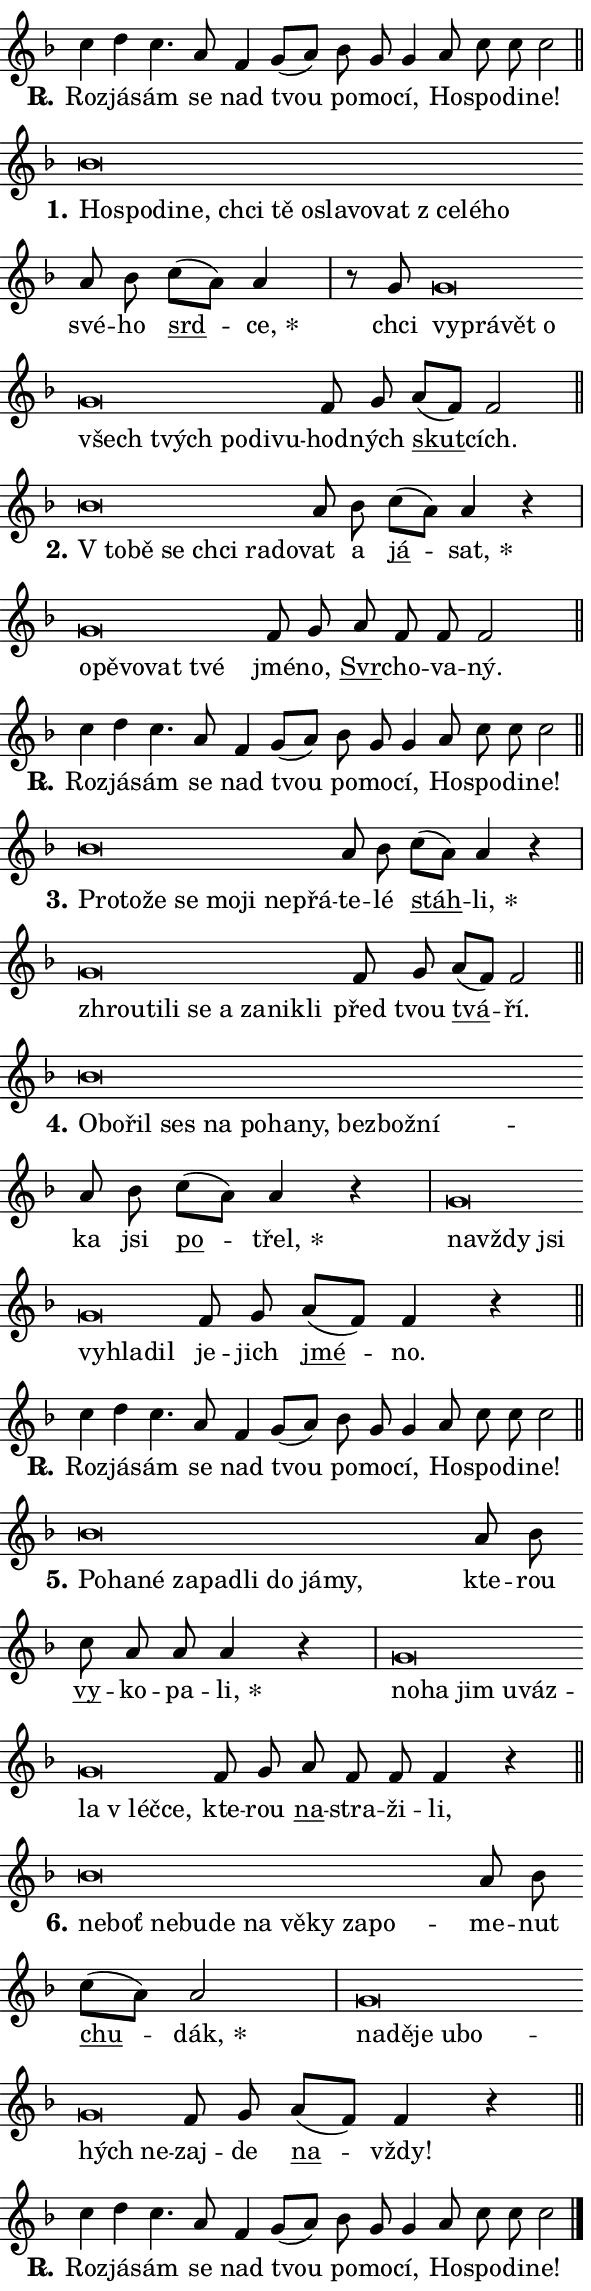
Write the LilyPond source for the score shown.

\version "2.24.0"
\header { tagline = "" }
\paper {
  indent = 0\cm
  top-margin = 0\cm
  right-margin = 0.13\cm % to fit lyric hyphens
  bottom-margin = 0\cm
  left-margin = 0\cm
  paper-width = 10\cm
  page-breaking = #ly:one-page-breaking
  system-system-spacing.basic-distance = #11
  score-system-spacing.basic-distance = #11
  ragged-last = ##f
}


%% Author: Thomas Morley
%% https://lists.gnu.org/archive/html/lilypond-user/2020-05/msg00002.html
#(define (line-position grob)
"Returns position of @var[grob} in current system:
   @code{'start}, if at first time-step
   @code{'end}, if at last time-step
   @code{'middle} otherwise
"
  (let* ((col (ly:item-get-column grob))
         (ln (ly:grob-object col 'left-neighbor))
         (rn (ly:grob-object col 'right-neighbor))
         (col-to-check-left (if (ly:grob? ln) ln col))
         (col-to-check-right (if (ly:grob? rn) rn col))
         (break-dir-left
           (and
             (ly:grob-property col-to-check-left 'non-musical #f)
             (ly:item-break-dir col-to-check-left)))
         (break-dir-right
           (and
             (ly:grob-property col-to-check-right 'non-musical #f)
             (ly:item-break-dir col-to-check-right))))
        (cond ((eqv? 1 break-dir-left) 'start)
              ((eqv? -1 break-dir-right) 'end)
              (else 'middle))))

#(define (tranparent-at-line-position vctor)
  (lambda (grob)
  "Relying on @code{line-position} select the relevant enry from @var{vctor}.
Used to determine transparency,"
    (case (line-position grob)
      ((end) (not (vector-ref vctor 0)))
      ((middle) (not (vector-ref vctor 1)))
      ((start) (not (vector-ref vctor 2))))))

noteHeadBreakVisibility =
#(define-music-function (break-visibility)(vector?)
"Makes @code{NoteHead}s transparent relying on @var{break-visibility}"
#{
  \override NoteHead.transparent =
    #(tranparent-at-line-position break-visibility)
#})

#(define delete-ledgers-for-transparent-note-heads
  (lambda (grob)
    "Reads whether a @code{NoteHead} is transparent.
If so this @code{NoteHead} is removed from @code{'note-heads} from
@var{grob}, which is supposed to be @code{LedgerLineSpanner}.
As a result ledgers are not printed for this @code{NoteHead}"
    (let* ((nhds-array (ly:grob-object grob 'note-heads))
           (nhds-list
             (if (ly:grob-array? nhds-array)
                 (ly:grob-array->list nhds-array)
                 '()))
           ;; Relies on the transparent-property being done before
           ;; Staff.LedgerLineSpanner.after-line-breaking is executed.
           ;; This is fragile ...
           (to-keep
             (remove
               (lambda (nhd)
                 (ly:grob-property nhd 'transparent #f))
               nhds-list)))
      ;; TODO find a better method to iterate over grob-arrays, similiar
      ;; to filter/remove etc for lists
      ;; For now rebuilt from scratch
      (set! (ly:grob-object grob 'note-heads)  '())
      (for-each
        (lambda (nhd)
          (ly:pointer-group-interface::add-grob grob 'note-heads nhd))
        to-keep))))

squashNotes = {
  \override NoteHead.X-extent = #'(-0.2 . 0.2)
  \override NoteHead.Y-extent = #'(-0.75 . 0)
  \override NoteHead.stencil =
    #(lambda (grob)
       (let ((pos (ly:grob-property grob 'staff-position)))
         (begin
           (if (< pos -7) (display "ERROR: Lower brevis then expected\n") (display ""))
           (if (<= pos -6) ly:text-interface::print ly:note-head::print))))
}
unSquashNotes = {
  \revert NoteHead.X-extent
  \revert NoteHead.Y-extent
  \revert NoteHead.stencil
}

hideNotes = \noteHeadBreakVisibility #begin-of-line-visible
unHideNotes = \noteHeadBreakVisibility #all-visible

% work-around for resetting accidentals
% https://lilypond.org/doc/v2.23/Documentation/notation/displaying-rhythms#unmetered-music
cadenzaMeasure = {
  \cadenzaOff
  \partial 1024 s1024
  \cadenzaOn
}

#(define-markup-command (accent layout props text) (markup?)
  "Underline accented syllable"
  (interpret-markup layout props
    #{\markup \override #'(offset . 4.3) \underline { #text }#}))

responsum = \markup \concat {
  "R" \hspace #-1.05 \path #0.1 #'((moveto 0 0.07) (lineto 0.9 0.8)) \hspace #0.05 "."
}

spaceSize = #0.6828661417322834 % exact space size for TeX Gyre Schola

\layout {
  \context {
    \Staff
    \remove "Time_signature_engraver"
    \override LedgerLineSpanner.after-line-breaking = #delete-ledgers-for-transparent-note-heads
  }
  \context {
    \Lyrics {
      \override LyricSpace.minimum-distance = \spaceSize
      \override LyricText.font-name = #"TeX Gyre Schola"
      \override LyricText.font-size = 1
      \override StanzaNumber.font-name = #"TeX Gyre Schola Bold"
      \override StanzaNumber.font-size = 1
    }
  }
  \context {
    \Score 
    \override NoteHead.text =
      #(lambda (grob) 
        (let ((pos (ly:grob-property grob 'staff-position)))
          #{\markup {
            \combine
              \halign #-0.55 \raise #(if (= pos -6) 0 0.5) \override #'(thickness . 2) \draw-line #'(3.2 . 0)
              \musicglyph "noteheads.sM1"
          }#}))
  }
}

% magnetic-lyrics.ily
%
%   written by
%     Jean Abou Samra <jean@abou-samra.fr>
%     Werner Lemberg <wl@gnu.org>
%
%   adapted by
%     Jiri Hon <jiri.hon@gmail.com>
%
% Version 2022-Apr-15

% https://www.mail-archive.com/lilypond-user@gnu.org/msg149350.html

#(define (Left_hyphen_pointer_engraver context)
   "Collect syllable-hyphen-syllable occurrences in lyrics and store
them in properties.  This engraver only looks to the left.  For
example, if the lyrics input is @code{foo -- bar}, it does the
following.

@itemize @bullet
@item
Set the @code{text} property of the @code{LyricHyphen} grob between
@q{foo} and @q{bar} to @code{foo}.

@item
Set the @code{left-hyphen} property of the @code{LyricText} grob with
text @q{foo} to the @code{LyricHyphen} grob between @q{foo} and
@q{bar}.
@end itemize

Use this auxiliary engraver in combination with the
@code{lyric-@/text::@/apply-@/magnetic-@/offset!} hook."
   (let ((hyphen #f)
         (text #f))
     (make-engraver
      (acknowledgers
       ((lyric-syllable-interface engraver grob source-engraver)
        (set! text grob)))
      (end-acknowledgers
       ((lyric-hyphen-interface engraver grob source-engraver)
        ;(when (not (grob::has-interface grob 'lyric-space-interface))
          (set! hyphen grob)));)
      ((stop-translation-timestep engraver)
       (when (and text hyphen)
         (ly:grob-set-object! text 'left-hyphen hyphen))
       (set! text #f)
       (set! hyphen #f)))))

#(define (lyric-text::apply-magnetic-offset! grob)
   "If the space between two syllables is less than the value in
property @code{LyricText@/.details@/.squash-threshold}, move the right
syllable to the left so that it gets concatenated with the left
syllable.

Use this function as a hook for
@code{LyricText@/.after-@/line-@/breaking} if the
@code{Left_@/hyphen_@/pointer_@/engraver} is active."
   (let ((hyphen (ly:grob-object grob 'left-hyphen #f)))
     (when hyphen
       (let ((left-text (ly:spanner-bound hyphen LEFT)))
         (when (grob::has-interface left-text 'lyric-syllable-interface)
           (let* ((common (ly:grob-common-refpoint grob left-text X))
                  (this-x-ext (ly:grob-extent grob common X))
                  (left-x-ext
                   (begin
                     ;; Trigger magnetism for left-text.
                     (ly:grob-property left-text 'after-line-breaking)
                     (ly:grob-extent left-text common X)))
                  ;; `delta` is the gap width between two syllables.
                  (delta (- (interval-start this-x-ext)
                            (interval-end left-x-ext)))
                  (details (ly:grob-property grob 'details))
                  (threshold (assoc-get 'squash-threshold details 0.2)))
             (when (< delta threshold)
               (let* (;; We have to manipulate the input text so that
                      ;; ligatures crossing syllable boundaries are not
                      ;; disabled.  For languages based on the Latin
                      ;; script this is essentially a beautification.
                      ;; However, for non-Western scripts it can be a
                      ;; necessity.
                      (lt (ly:grob-property left-text 'text))
                      (rt (ly:grob-property grob 'text))
                      (is-space (grob::has-interface hyphen 'lyric-space-interface))
                      (space (if is-space " " ""))
                      (extra-delta (if is-space spaceSize 0))
                      ;; Append new syllable.
                      (ltrt-space (if (and (string? lt) (string? rt))
                                (string-append lt space rt)
                                (make-concat-markup (list lt space rt))))
                      ;; Right-align `ltrt` to the right side.
                      (ltrt-space-markup (grob-interpret-markup
                               grob
                               (make-translate-markup
                                (cons (interval-length this-x-ext) 0)
                                (make-right-align-markup ltrt-space)))))
                 (begin
                   ;; Don't print `left-text`.
                   (ly:grob-set-property! left-text 'stencil #f)
                   ;; Set text and stencil (which holds all collected
                   ;; syllables so far) and shift it to the left.
                   (ly:grob-set-property! grob 'text ltrt-space)
                   (ly:grob-set-property! grob 'stencil ltrt-space-markup)
                   (ly:grob-translate-axis! grob (- (- delta extra-delta)) X))))))))))


#(define (lyric-hyphen::displace-bounds-first grob)
   ;; Make very sure this callback isn't triggered too early.
   (let ((left (ly:spanner-bound grob LEFT))
         (right (ly:spanner-bound grob RIGHT)))
     (ly:grob-property left 'after-line-breaking)
     (ly:grob-property right 'after-line-breaking)
     (ly:lyric-hyphen::print grob)))

squashThreshold = #0.4

\layout {
  \context {
    \Lyrics
    \consists #Left_hyphen_pointer_engraver
    \override LyricText.after-line-breaking =
      #lyric-text::apply-magnetic-offset!
    \override LyricHyphen.stencil = #lyric-hyphen::displace-bounds-first
    \override LyricText.details.squash-threshold = \squashThreshold
    \override LyricHyphen.minimum-distance = 0
    \override LyricHyphen.minimum-length = \squashThreshold
  }
}

squashText = \override LyricText.details.squash-threshold = 9999
unSquashText = \override LyricText.details.squash-threshold = \squashThreshold

leftText = \override LyricText.self-alignment-X = #LEFT
unLeftText = \revert LyricText.self-alignment-X

starOffset = #(lambda (grob) 
                (let ((x_offset (ly:self-alignment-interface::aligned-on-x-parent grob)))
                  (if (= x_offset 0) 0 (+ x_offset 1.2))))

star = #(define-music-function (syllable)(string?)
"Append star separator at the end of a syllable"
#{
  \once \override LyricText.X-offset = #starOffset
  \lyricmode { \markup {
    #syllable
    \override #'((font-name . "TeX Gyre Schola Bold")) \hspace #0.2 \lower #0.65 \larger "*"
  } }
#})

starAccent = #(define-music-function (syllable)(string?)
"Append star separator at the end of a syllable and make accent"
#{
  \once \override LyricText.X-offset = #starOffset
  \lyricmode { \markup {
    \accent #syllable
    \override #'((font-name . "TeX Gyre Schola Bold")) \hspace #0.2 \lower #0.65 \larger "*"
  } }
#})

breath = #(define-music-function (syllable)(string?)
"Append breathing indicator at the end of a syllable"
#{
  \lyricmode { \markup { #syllable "+" } }
#})

optionalBreath = #(define-music-function (syllable)(string?)
"Append optional breathing indicator at the end of a syllable"
#{
  \lyricmode { \markup { #syllable "(+)" } }
#})


\score {
    <<
        \new Voice = "melody" { \cadenzaOn \key f \major \relative { c''4 d c4. a8 \bar "" f4 \bar "" g8[( a)] \bar "" bes g g4 \bar "" a8 c c c2 \cadenzaMeasure \bar "||" \break } }
        \new Lyrics \lyricsto "melody" { \lyricmode { \set stanza = \responsum
Roz -- já -- sám se nad tvou po -- mo -- cí, Ho -- spo -- di -- ne! } }
    >>
    \layout {}
}

\score {
    <<
        \new Voice = "melody" { \cadenzaOn \key f \major \relative { \squashNotes bes'\breve*1/16 \hideNotes \breve*1/16 \bar "" \breve*1/16 \bar "" \breve*1/16 \bar "" \breve*1/16 \bar "" \breve*1/16 \bar "" \breve*1/16 \bar "" \breve*1/16 \bar "" \breve*1/16 \bar "" \breve*1/16 \bar "" \breve*1/16 \bar "" \breve*1/16 \breve*1/16 \bar "" \unHideNotes \unSquashNotes a8 bes \bar "" c[( a)] a4 \cadenzaMeasure \bar "|" r8 g8 \squashNotes g\breve*1/16 \hideNotes \breve*1/16 \bar "" \breve*1/16 \bar "" \breve*1/16 \bar "" \breve*1/16 \bar "" \breve*1/16 \bar "" \breve*1/16 \bar "" \breve*1/16 \breve*1/16 \bar "" \unHideNotes \unSquashNotes f8 g \bar "" a[( f)] f2 \cadenzaMeasure \bar "||" \break } }
        \new Lyrics \lyricsto "melody" { \lyricmode { \set stanza = "1."
\leftText Ho -- \squashText spo -- di -- ne, chci tě o -- sla -- vo -- vat "z ce" -- lé -- ho \unLeftText \unSquashText své -- ho \markup \accent srd -- \star ce, chci \leftText vy -- \squashText prá -- vět o všech tvých po -- di -- vu -- \unLeftText \unSquashText hod -- ných \markup \accent skut -- cích. } }
    >>
    \layout {}
}

\score {
    <<
        \new Voice = "melody" { \cadenzaOn \key f \major \relative { \squashNotes bes'\breve*1/16 \hideNotes \breve*1/16 \bar "" \breve*1/16 \bar "" \breve*1/16 \bar "" \breve*1/16 \breve*1/16 \bar "" \unHideNotes \unSquashNotes a8 bes \bar "" c[( a)] a4 r \cadenzaMeasure \bar "|" \squashNotes g\breve*1/16 \hideNotes \breve*1/16 \bar "" \breve*1/16 \bar "" \breve*1/16 \breve*1/16 \bar "" \unHideNotes \unSquashNotes f8 g \bar "" a f f f2 \cadenzaMeasure \bar "||" \break } }
        \new Lyrics \lyricsto "melody" { \lyricmode { \set stanza = "2."
\leftText "V to" -- \squashText bě se chci ra -- do -- \unLeftText \unSquashText vat a \markup \accent já -- \star sat, \leftText o -- \squashText pě -- vo -- vat tvé \unLeftText \unSquashText jmé -- no, \markup \accent Svr -- cho -- va -- ný. } }
    >>
    \layout {}
}

\score {
    <<
        \new Voice = "melody" { \cadenzaOn \key f \major \relative { c''4 d c4. a8 \bar "" f4 \bar "" g8[( a)] \bar "" bes g g4 \bar "" a8 c c c2 \cadenzaMeasure \bar "||" \break } }
        \new Lyrics \lyricsto "melody" { \lyricmode { \set stanza = \responsum
Roz -- já -- sám se nad tvou po -- mo -- cí, Ho -- spo -- di -- ne! } }
    >>
    \layout {}
}

\score {
    <<
        \new Voice = "melody" { \cadenzaOn \key f \major \relative { \squashNotes bes'\breve*1/16 \hideNotes \breve*1/16 \bar "" \breve*1/16 \bar "" \breve*1/16 \bar "" \breve*1/16 \bar "" \breve*1/16 \bar "" \breve*1/16 \breve*1/16 \bar "" \unHideNotes \unSquashNotes a8 bes \bar "" c[( a)] a4 r \cadenzaMeasure \bar "|" \squashNotes g\breve*1/16 \hideNotes \breve*1/16 \bar "" \breve*1/16 \bar "" \breve*1/16 \bar "" \breve*1/16 \bar "" \breve*1/16 \bar "" \breve*1/16 \breve*1/16 \bar "" \unHideNotes \unSquashNotes f8 g \bar "" a[( f)] f2 \cadenzaMeasure \bar "||" \break } }
        \new Lyrics \lyricsto "melody" { \lyricmode { \set stanza = "3."
\leftText Pro -- \squashText to -- že se mo -- ji ne -- přá -- \unLeftText \unSquashText te -- lé \markup \accent stáh -- \star li, \leftText zhrou -- \squashText ti -- li se a za -- ni -- kli \unLeftText \unSquashText před tvou \markup \accent tvá -- ří. } }
    >>
    \layout {}
}

\score {
    <<
        \new Voice = "melody" { \cadenzaOn \key f \major \relative { \squashNotes bes'\breve*1/16 \hideNotes \breve*1/16 \bar "" \breve*1/16 \bar "" \breve*1/16 \bar "" \breve*1/16 \bar "" \breve*1/16 \bar "" \breve*1/16 \bar "" \breve*1/16 \bar "" \breve*1/16 \bar "" \breve*1/16 \breve*1/16 \bar "" \unHideNotes \unSquashNotes a8 bes \bar "" c[( a)] a4 r \cadenzaMeasure \bar "|" \squashNotes g\breve*1/16 \hideNotes \breve*1/16 \bar "" \breve*1/16 \bar "" \breve*1/16 \bar "" \breve*1/16 \breve*1/16 \bar "" \unHideNotes \unSquashNotes f8 g \bar "" a[( f)] f4 r \cadenzaMeasure \bar "||" \break } }
        \new Lyrics \lyricsto "melody" { \lyricmode { \set stanza = "4."
\leftText O -- \squashText bo -- řil ses na po -- ha -- ny, bez -- bož -- ní -- \unLeftText \unSquashText ka jsi \markup \accent po -- \star třel, \leftText na -- \squashText vždy jsi vy -- hla -- dil \unLeftText \unSquashText je -- jich \markup \accent jmé -- no. } }
    >>
    \layout {}
}

\score {
    <<
        \new Voice = "melody" { \cadenzaOn \key f \major \relative { c''4 d c4. a8 \bar "" f4 \bar "" g8[( a)] \bar "" bes g g4 \bar "" a8 c c c2 \cadenzaMeasure \bar "||" \break } }
        \new Lyrics \lyricsto "melody" { \lyricmode { \set stanza = \responsum
Roz -- já -- sám se nad tvou po -- mo -- cí, Ho -- spo -- di -- ne! } }
    >>
    \layout {}
}

\score {
    <<
        \new Voice = "melody" { \cadenzaOn \key f \major \relative { \squashNotes bes'\breve*1/16 \hideNotes \breve*1/16 \bar "" \breve*1/16 \bar "" \breve*1/16 \bar "" \breve*1/16 \bar "" \breve*1/16 \bar "" \breve*1/16 \bar "" \breve*1/16 \breve*1/16 \bar "" \unHideNotes \unSquashNotes a8 bes \bar "" c a a a4 r \cadenzaMeasure \bar "|" \squashNotes g\breve*1/16 \hideNotes \breve*1/16 \bar "" \breve*1/16 \bar "" \breve*1/16 \bar "" \breve*1/16 \bar "" \breve*1/16 \bar "" \breve*1/16 \breve*1/16 \bar "" \unHideNotes \unSquashNotes f8 g \bar "" a f f f4 r \cadenzaMeasure \bar "||" \break } }
        \new Lyrics \lyricsto "melody" { \lyricmode { \set stanza = "5."
\leftText Po -- \squashText ha -- né za -- pa -- dli do já -- my, \unLeftText \unSquashText kte -- rou \markup \accent vy -- ko -- pa -- \star li, \leftText no -- \squashText ha jim u -- váz -- la "v léč" -- ce, \unLeftText \unSquashText kte -- rou \markup \accent na -- stra -- ži -- li, } }
    >>
    \layout {}
}

\score {
    <<
        \new Voice = "melody" { \cadenzaOn \key f \major \relative { \squashNotes bes'\breve*1/16 \hideNotes \breve*1/16 \bar "" \breve*1/16 \bar "" \breve*1/16 \bar "" \breve*1/16 \bar "" \breve*1/16 \bar "" \breve*1/16 \bar "" \breve*1/16 \bar "" \breve*1/16 \breve*1/16 \bar "" \unHideNotes \unSquashNotes a8 bes \bar "" c[( a)] a2 \cadenzaMeasure \bar "|" \squashNotes g\breve*1/16 \hideNotes \breve*1/16 \bar "" \breve*1/16 \bar "" \breve*1/16 \bar "" \breve*1/16 \bar "" \breve*1/16 \breve*1/16 \bar "" \unHideNotes \unSquashNotes f8 g \bar "" a[( f)] f4 r \cadenzaMeasure \bar "||" \break } }
        \new Lyrics \lyricsto "melody" { \lyricmode { \set stanza = "6."
\leftText ne -- \squashText boť ne -- bu -- de na vě -- ky za -- po -- \unLeftText \unSquashText me -- nut \markup \accent chu -- \star dák, \leftText na -- \squashText dě -- je u -- bo -- hých ne -- \unLeftText \unSquashText zaj -- de \markup \accent na -- vždy! } }
    >>
    \layout {}
}

\score {
    <<
        \new Voice = "melody" { \cadenzaOn \key f \major \relative { c''4 d c4. a8 \bar "" f4 \bar "" g8[( a)] \bar "" bes g g4 \bar "" a8 c c c2 \cadenzaMeasure \bar "||" \break } \bar "|." }
        \new Lyrics \lyricsto "melody" { \lyricmode { \set stanza = \responsum
Roz -- já -- sám se nad tvou po -- mo -- cí, Ho -- spo -- di -- ne! } }
    >>
    \layout {}
}
